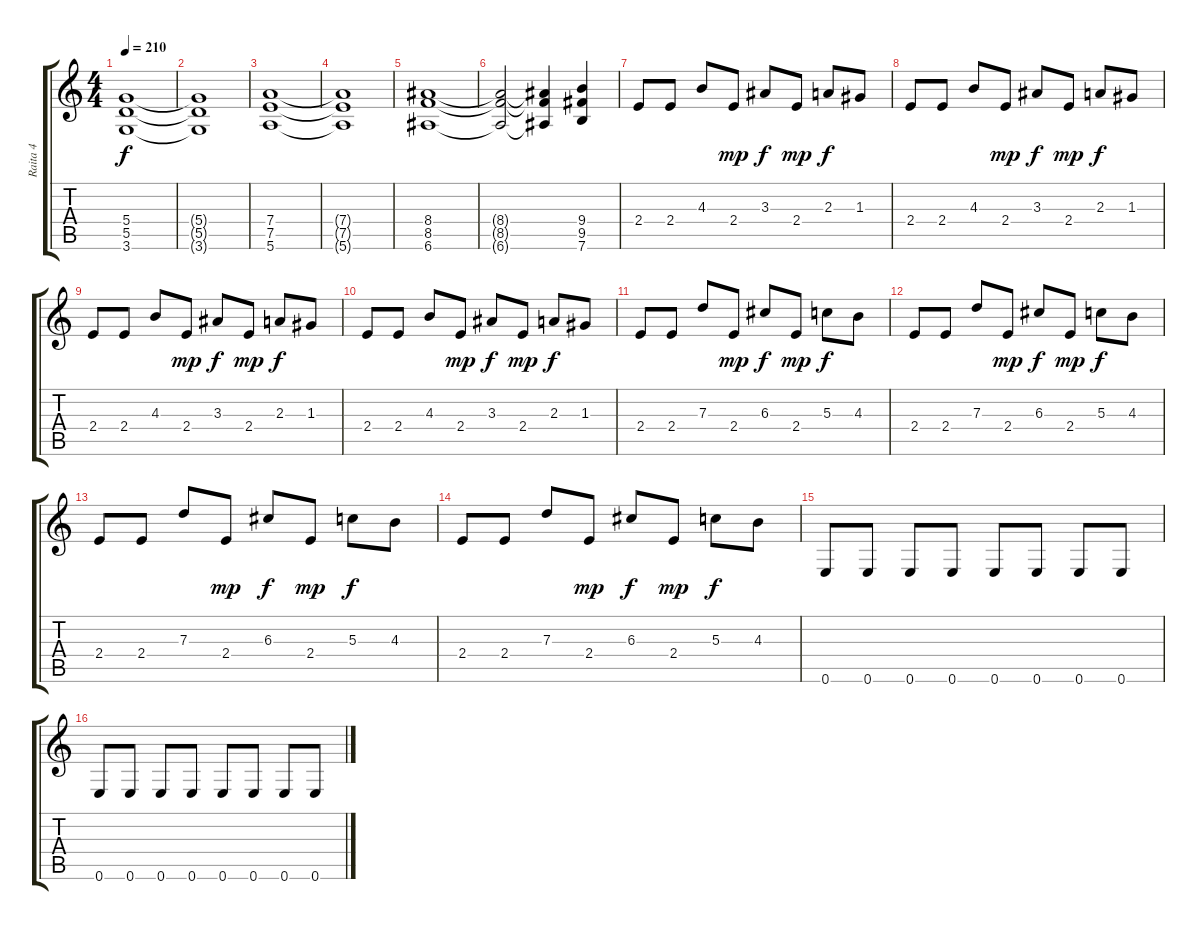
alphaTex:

\track ("Raita 4" "Raita 4") {instrument distortionguitar}
\staff {score tabs}
\tuning (E4 B3 G3 D3 A2 E2) {hide}
\ts (4 4)
\tempo 210
\clef g2
\ks c
(5.4 5.5 3.6).1{dy f} |
(5.4{t} 5.5{t} 3.6{t}).1 |
(7.4 7.5 5.6).1 |
(7.4{t} 7.5{t} 5.6{t}).1 |
(8.4 8.5 6.6).1 |
(8.4{t} 8.5{t} 6.6{t}).2 (8.4{t} 8.5{t} 6.6{t}).4 (9.4 9.5 7.6).4 |
2.4.8 2.4.8 4.3.8 2.4.8{dy mp} 3.3.8{dy f} 2.4.8{dy mp} 2.3.8{dy f} 1.3.8 |
2.4.8 2.4.8 4.3.8 2.4.8{dy mp} 3.3.8{dy f} 2.4.8{dy mp} 2.3.8{dy f} 1.3.8 |
2.4.8 2.4.8 4.3.8 2.4.8{dy mp} 3.3.8{dy f} 2.4.8{dy mp} 2.3.8{dy f} 1.3.8 |
2.4.8 2.4.8 4.3.8 2.4.8{dy mp} 3.3.8{dy f} 2.4.8{dy mp} 2.3.8{dy f} 1.3.8 |
2.4.8 2.4.8 7.3.8 2.4.8{dy mp} 6.3.8{dy f} 2.4.8{dy mp} 5.3.8{dy f} 4.3.8 |
2.4.8 2.4.8 7.3.8 2.4.8{dy mp} 6.3.8{dy f} 2.4.8{dy mp} 5.3.8{dy f} 4.3.8 |
2.4.8 2.4.8 7.3.8 2.4.8{dy mp} 6.3.8{dy f} 2.4.8{dy mp} 5.3.8{dy f} 4.3.8 |
2.4.8 2.4.8 7.3.8 2.4.8{dy mp} 6.3.8{dy f} 2.4.8{dy mp} 5.3.8{dy f} 4.3.8 |
0.6.8 0.6.8 0.6.8 0.6.8 0.6.8 0.6.8 0.6.8 0.6.8 |
0.6.8 0.6.8 0.6.8 0.6.8 0.6.8 0.6.8 0.6.8 0.6.8
